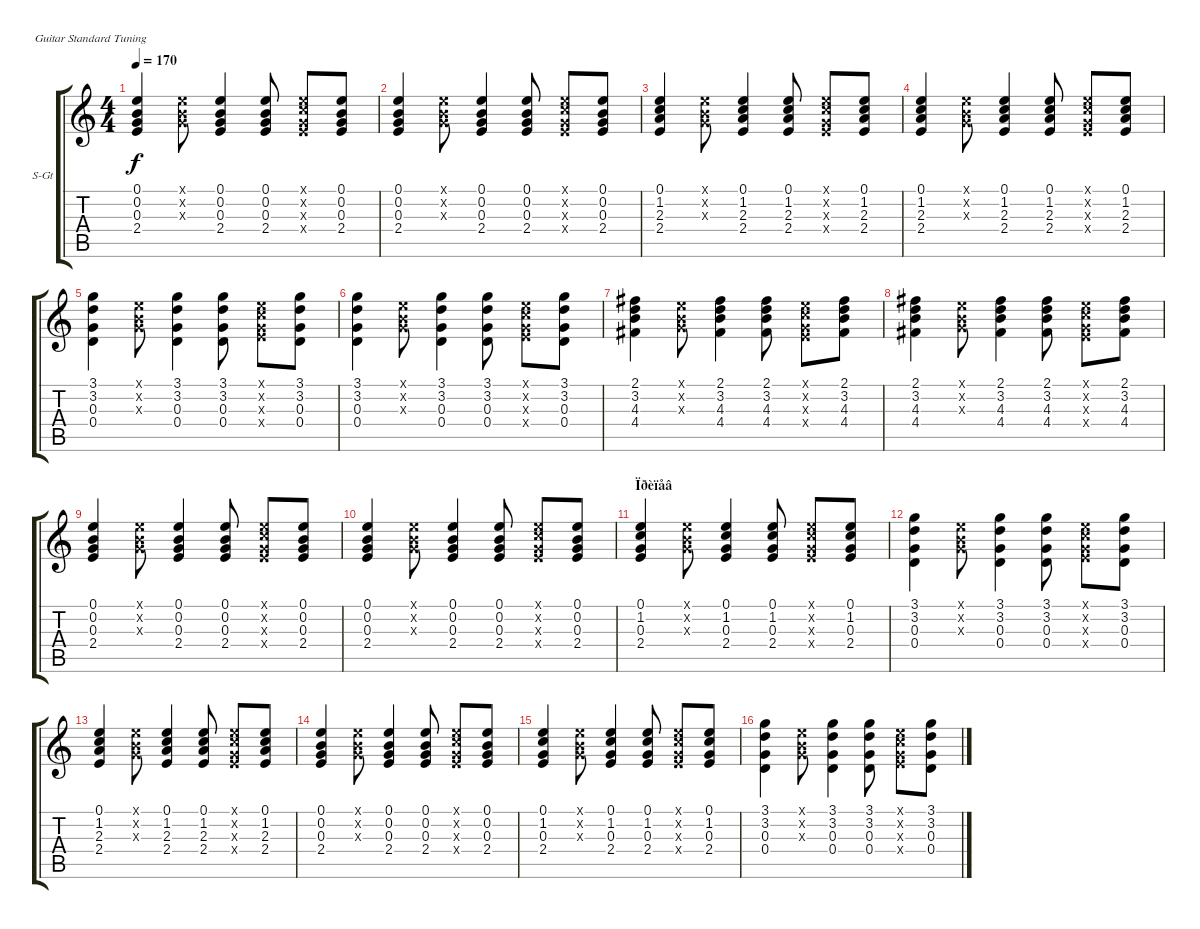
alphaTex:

\bracketExtendMode groupsimilarinstruments
\firstSystemTrackNameOrientation horizontal
\otherSystemsTrackNameOrientation horizontal
\track ("Âèêòîð Öîé" "S-Gt") {instrument acousticguitarsteel}
\staff {score tabs}
\tuning (E4 B3 G3 D3 A2 E2)
\ts (4 4)
\tempo 170
\clef g2
\ks c
(0.1 0.2 0.3 2.4).4{dy f} (0.1{x} 0.2{x} 0.3{x}).8 (0.1 0.2 0.3 2.4).4 (0.1 0.2 0.3 2.4).8 (0.1{x} 1.2{x} 0.3{x} 2.4{x}).8 (0.1 0.2 0.3 2.4).8 |
(0.1 0.2 0.3 2.4).4 (0.1{x} 0.2{x} 0.3{x}).8 (0.1 0.2 0.3 2.4).4 (0.1 0.2 0.3 2.4).8 (0.1{x} 1.2{x} 0.3{x} 2.4{x}).8 (0.1 0.2 0.3 2.4).8 |
(0.1 1.2 2.3 2.4).4 (0.1{x} 0.2{x} 0.3{x}).8 (0.1 1.2 2.3 2.4).4 (0.1 1.2 2.3 2.4).8 (0.1{x} 1.2{x} 0.3{x} 2.4{x}).8 (0.1 1.2 2.3 2.4).8 |
(0.1 1.2 2.3 2.4).4 (0.1{x} 0.2{x} 0.3{x}).8 (0.1 1.2 2.3 2.4).4 (0.1 1.2 2.3 2.4).8 (0.1{x} 1.2{x} 0.3{x} 2.4{x}).8 (0.1 1.2 2.3 2.4).8 |
(3.1 3.2 0.3 0.4).4 (0.1{x} 0.2{x} 0.3{x}).8 (3.1 3.2 0.3 0.4).4 (3.1 3.2 0.3 0.4).8 (0.1{x} 1.2{x} 0.3{x} 2.4{x}).8 (3.1 3.2 0.3 0.4).8 |
(3.1 3.2 0.3 0.4).4 (0.1{x} 0.2{x} 0.3{x}).8 (3.1 3.2 0.3 0.4).4 (3.1 3.2 0.3 0.4).8 (0.1{x} 1.2{x} 0.3{x} 2.4{x}).8 (3.1 3.2 0.3 0.4).8 |
(2.1 3.2 4.3 4.4).4 (0.1{x} 0.2{x} 0.3{x}).8 (2.1 3.2 4.3 4.4).4 (2.1 3.2 4.3 4.4).8 (0.1{x} 1.2{x} 0.3{x} 2.4{x}).8 (2.1 3.2 4.3 4.4).8 |
(2.1 3.2 4.3 4.4).4 (0.1{x} 0.2{x} 0.3{x}).8 (2.1 3.2 4.3 4.4).4 (2.1 3.2 4.3 4.4).8 (0.1{x} 1.2{x} 0.3{x} 2.4{x}).8 (2.1 3.2 4.3 4.4).8 |
(0.1 0.2 0.3 2.4).4 (0.1{x} 0.2{x} 0.3{x}).8 (0.1 0.2 0.3 2.4).4 (0.1 0.2 0.3 2.4).8 (0.1{x} 1.2{x} 0.3{x} 2.4{x}).8 (0.1 0.2 0.3 2.4).8 |
(0.1 0.2 0.3 2.4).4 (0.1{x} 0.2{x} 0.3{x}).8 (0.1 0.2 0.3 2.4).4 (0.1 0.2 0.3 2.4).8 (0.1{x} 1.2{x} 0.3{x} 2.4{x}).8 (0.1 0.2 0.3 2.4).8 |
\section ("" "Ïðèïåâ")
(0.1 1.2 0.3 2.4).4 (0.1{x} 0.2{x} 0.3{x}).8 (0.1 1.2 0.3 2.4).4 (0.1 1.2 0.3 2.4).8 (0.1{x} 1.2{x} 0.3{x} 2.4{x}).8 (0.1 1.2 0.3 2.4).8 |
(3.1 3.2 0.3 0.4).4 (0.1{x} 0.2{x} 0.3{x}).8 (3.1 3.2 0.3 0.4).4 (3.1 3.2 0.3 0.4).8 (0.1{x} 1.2{x} 0.3{x} 2.4{x}).8 (3.1 3.2 0.3 0.4).8 |
(0.1 1.2 2.3 2.4).4 (0.1{x} 0.2{x} 0.3{x}).8 (0.1 1.2 2.3 2.4).4 (0.1 1.2 2.3 2.4).8 (0.1{x} 1.2{x} 0.3{x} 2.4{x}).8 (0.1 1.2 2.3 2.4).8 |
(0.1 0.2 0.3 2.4).4 (0.1{x} 0.2{x} 0.3{x}).8 (0.1 0.2 0.3 2.4).4 (0.1 0.2 0.3 2.4).8 (0.1{x} 1.2{x} 0.3{x} 2.4{x}).8 (0.1 0.2 0.3 2.4).8 |
(0.1 1.2 0.3 2.4).4 (0.1{x} 0.2{x} 0.3{x}).8 (0.1 1.2 0.3 2.4).4 (0.1 1.2 0.3 2.4).8 (0.1{x} 1.2{x} 0.3{x} 2.4{x}).8 (0.1 1.2 0.3 2.4).8 |
(3.1 3.2 0.3 0.4).4 (0.1{x} 0.2{x} 0.3{x}).8 (3.1 3.2 0.3 0.4).4 (3.1 3.2 0.3 0.4).8 (0.1{x} 1.2{x} 0.3{x} 2.4{x}).8 (3.1 3.2 0.3 0.4).8
